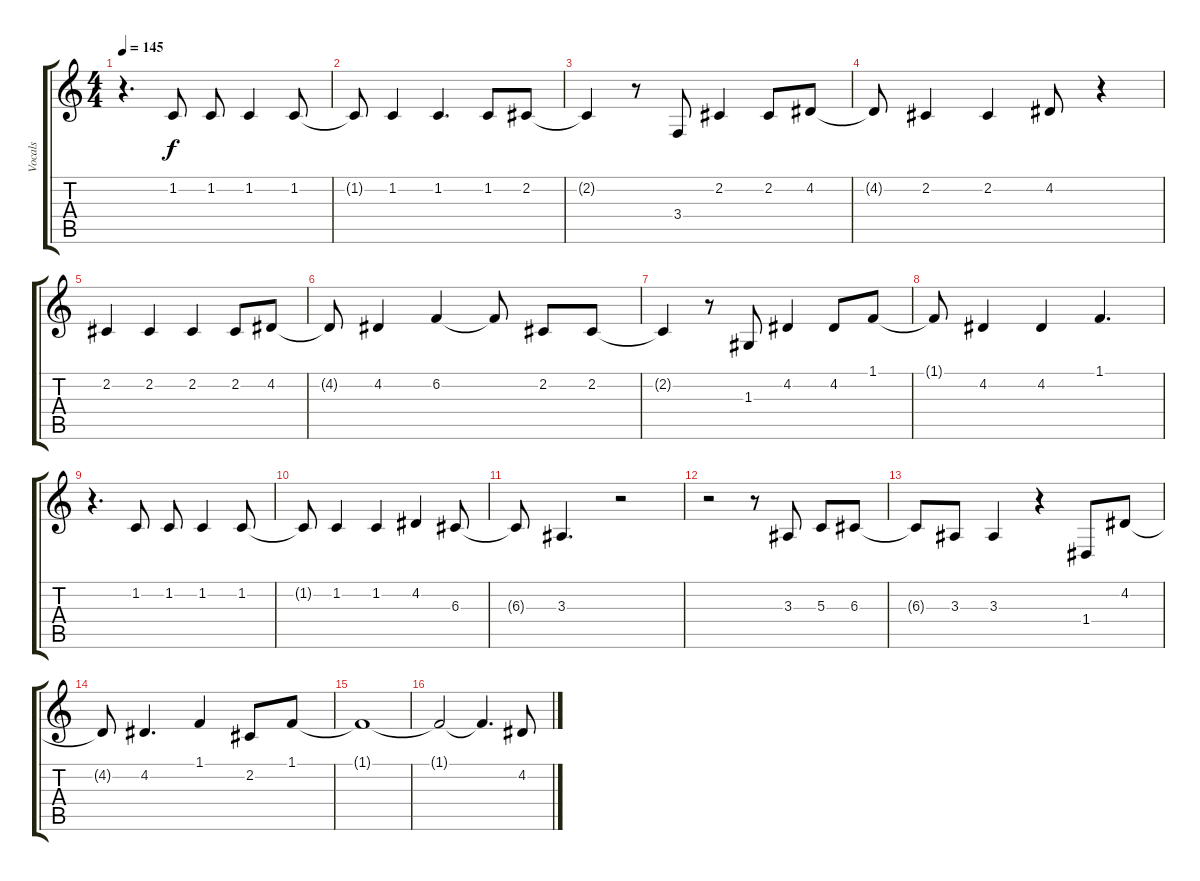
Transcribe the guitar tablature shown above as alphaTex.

\track ("Vocals" "Vocals") {instrument englishhorn}
\staff {score tabs}
\tuning (E4 B3 G3 D3 A2 E2) {hide}
\ts (4 4)
\tempo 145
\clef g2
\ks c
r.4{d dy f} 1.2.8 1.2.8 1.2.4 1.2.8 |
1.2{t}.8 1.2.4 1.2.4{d} 1.2.8 2.2.8 |
2.2{t}.4 r.8 3.4.8 2.2.4 2.2.8 4.2.8 |
4.2{t}.8 2.2.4 2.2.4 4.2.8 r.4 |
2.2.4 2.2.4 2.2.4 2.2.8 4.2.8 |
4.2{t}.8 4.2.4 6.2.4 6.2{t}.8 2.2.8 2.2.8 |
2.2{t}.4 r.8 1.3.8 4.2.4 4.2.8 1.1.8 |
1.1{t}.8 4.2.4 4.2.4 1.1.4{d} |
r.4{d} 1.2.8 1.2.8 1.2.4 1.2.8 |
1.2{t}.8 1.2.4 1.2.4 4.2.4 6.3.8 |
6.3{t}.8 3.3.4{d} r.2 |
r.2 r.8 3.3.8 5.3.8 6.3.8 |
6.3{t}.8 3.3.8 3.3.4 r.4 1.4.8 4.2.8 |
4.2{t}.8 4.2.4{d} 1.1.4 2.2.8 1.1.8 |
1.1{t}.1 |
1.1{t}.2 1.1{t}.4{d} 4.2.8
